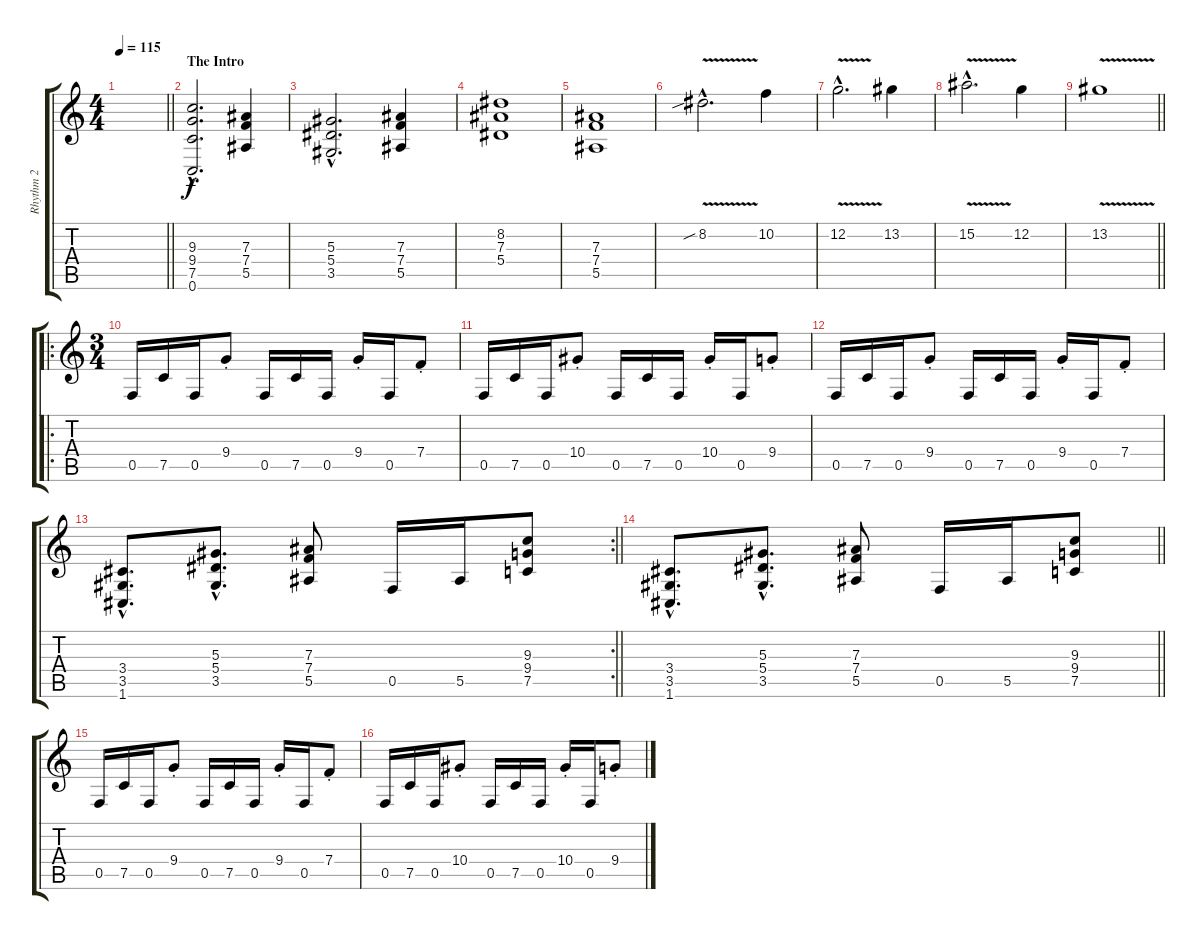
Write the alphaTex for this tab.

\track ("Rhythm 2" "Rhythm 2") {instrument distortionguitar}
\staff {score tabs}
\tuning (C4 G3 Eb3 Bb2 F2 C2) {hide}
\ts (4 4)
\tempo 115
\clef g2
\barLineRight lightlight
\ks c
|
\section ("" "The Intro")
(9.3{hac} 9.4{hac} 7.5{hac} 0.6{hac}).2{d} (7.3 7.4 5.5).4 |
(5.3{hac} 5.4{hac} 3.5{hac}).2{d} (7.3 7.4 5.5).4 |
(8.2 7.3 5.4).1 |
(7.3 7.4 5.5).1 |
8.2{v sib hac}.2{d} 10.2.4 |
12.2{v hac}.2{d} 13.2.4 |
15.2{v hac}.2{d} 12.2.4 |
\barLineRight lightlight
13.2{v}.1 |
\ro
\ts (3 4)
0.5.16 7.5.16 0.5.16 9.4{st}.8 0.5.16 7.5.16 0.5.16 9.4{st}.16 0.5.16 7.4{st}.8 |
0.5.16 7.5.16 0.5.16 10.4{st}.8 0.5.16 7.5.16 0.5.16 10.4{st}.16 0.5.16 9.4{st}.8 |
0.5.16 7.5.16 0.5.16 9.4{st}.8 0.5.16 7.5.16 0.5.16 9.4{st}.16 0.5.16 7.4{st}.8 |
\rc 2
\barLineRight lightlight
(3.4{hac} 3.5{hac} 1.6{hac}).8{d} (5.3{hac} 5.4{hac} 3.5{hac}).8{d} (7.3 7.4 5.5).8 0.5.16 5.5.16 (9.3 9.4 7.5).8 |
\barLineRight lightlight
(3.4{hac} 3.5{hac} 1.6{hac}).8{d} (5.3{hac} 5.4{hac} 3.5{hac}).8{d} (7.3 7.4 5.5).8 0.5.16 5.5.16 (9.3 9.4 7.5).8 |
0.5.16 7.5.16 0.5.16 9.4{st}.8 0.5.16 7.5.16 0.5.16 9.4{st}.16 0.5.16 7.4{st}.8 |
0.5.16 7.5.16 0.5.16 10.4{st}.8 0.5.16 7.5.16 0.5.16 10.4{st}.16 0.5.16 9.4{st}.8
